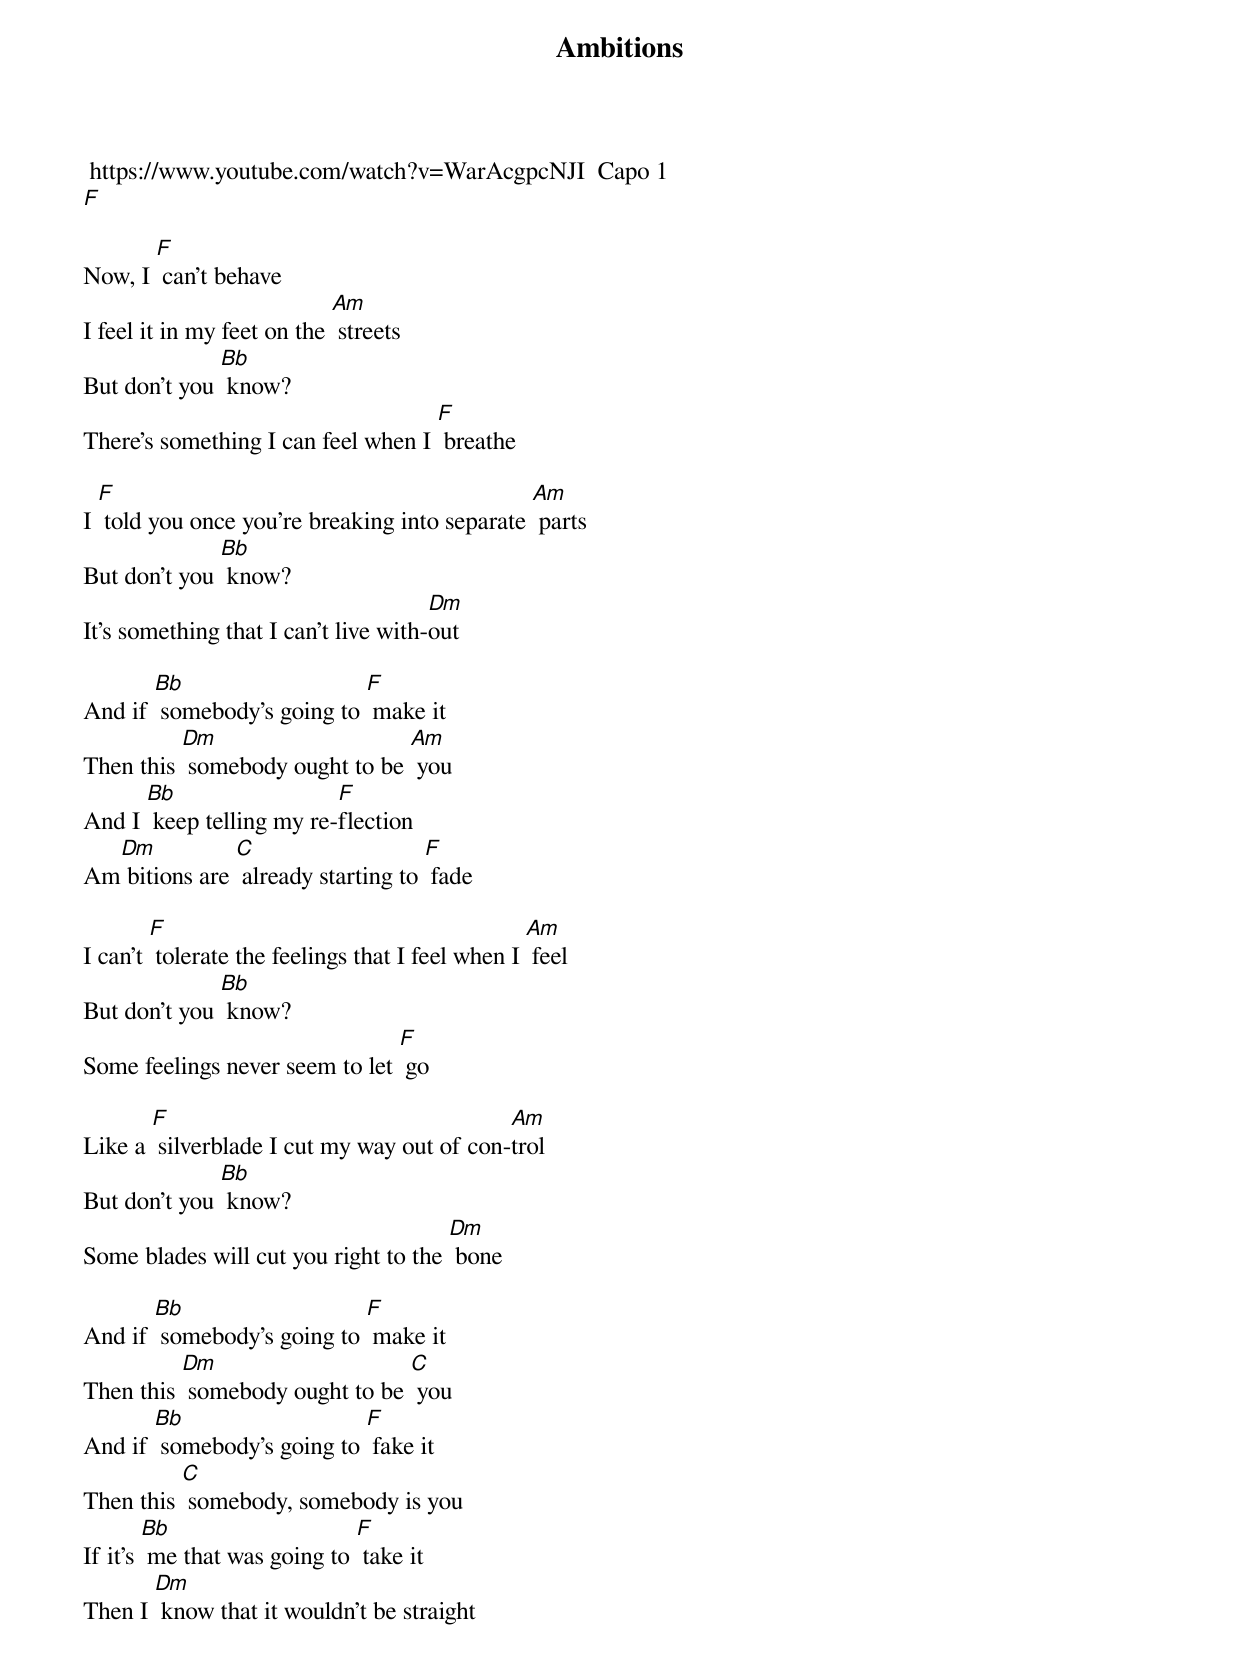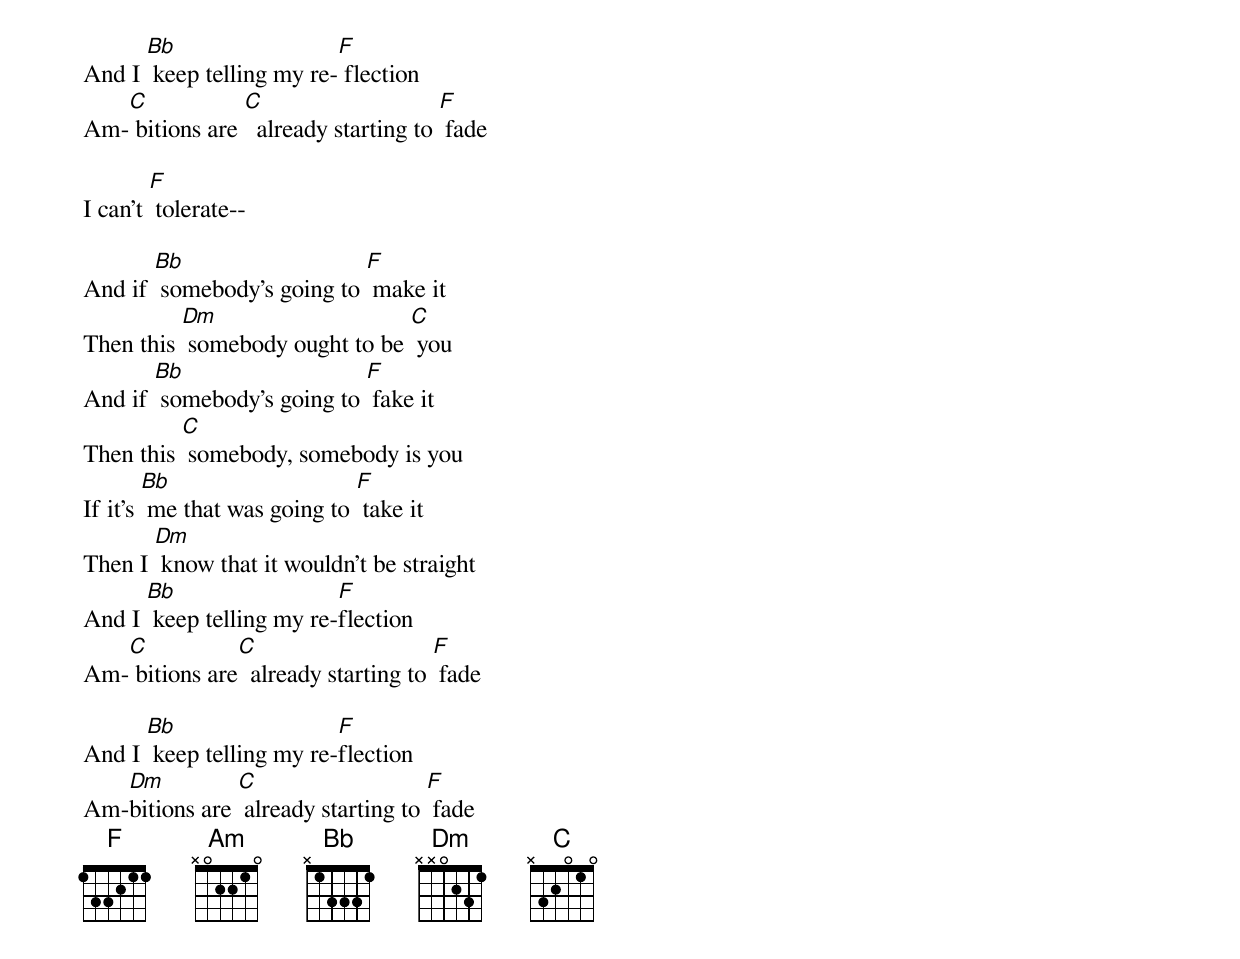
{t: Ambitions }
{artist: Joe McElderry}
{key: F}
 https://www.youtube.com/watch?v=WarAcgpcNJI  Capo 1
{c: }
[F]

Now, I [F] can't behave
I feel it in my feet on the [Am] streets
But don't you [Bb] know?
There's something I can feel when I [F] breathe

I [F] told you once you're breaking into separate [Am] parts
But don't you [Bb] know?
It's something that I can't live with-[Dm]out

And if [Bb] somebody's going to [F] make it
Then this [Dm] somebody ought to be [Am] you
And I [Bb] keep telling my re-[F]flection
Am[Dm] bitions are [C] already starting to [F] fade

I can't [F] tolerate the feelings that I feel when I [Am] feel
But don't you [Bb] know?
Some feelings never seem to let [F] go

Like a [F] silverblade I cut my way out of con-[Am]trol
But don't you [Bb] know?
Some blades will cut you right to the [Dm] bone

And if [Bb] somebody's going to [F] make it
Then this [Dm] somebody ought to be [C] you
And if [Bb] somebody's going to [F] fake it
Then this [C] somebody, somebody is you
If it's [Bb] me that was going to [F] take it
Then I [Dm] know that it wouldn't be straight
And I [Bb] keep telling my re-[F] flection
Am-[C] bitions are [C]  already starting to [F] fade

I can't [F] tolerate--

And if [Bb] somebody's going to [F] make it
Then this [Dm] somebody ought to be [C] you
And if [Bb] somebody's going to [F] fake it
Then this [C] somebody, somebody is you
If it's [Bb] me that was going to [F] take it
Then I [Dm] know that it wouldn't be straight
And I [Bb] keep telling my re-[F]flection
Am-[C] bitions are[C]  already starting to [F] fade

And I [Bb] keep telling my re-[F]flection
Am-[Dm]bitions are [C] already starting to [F] fade
